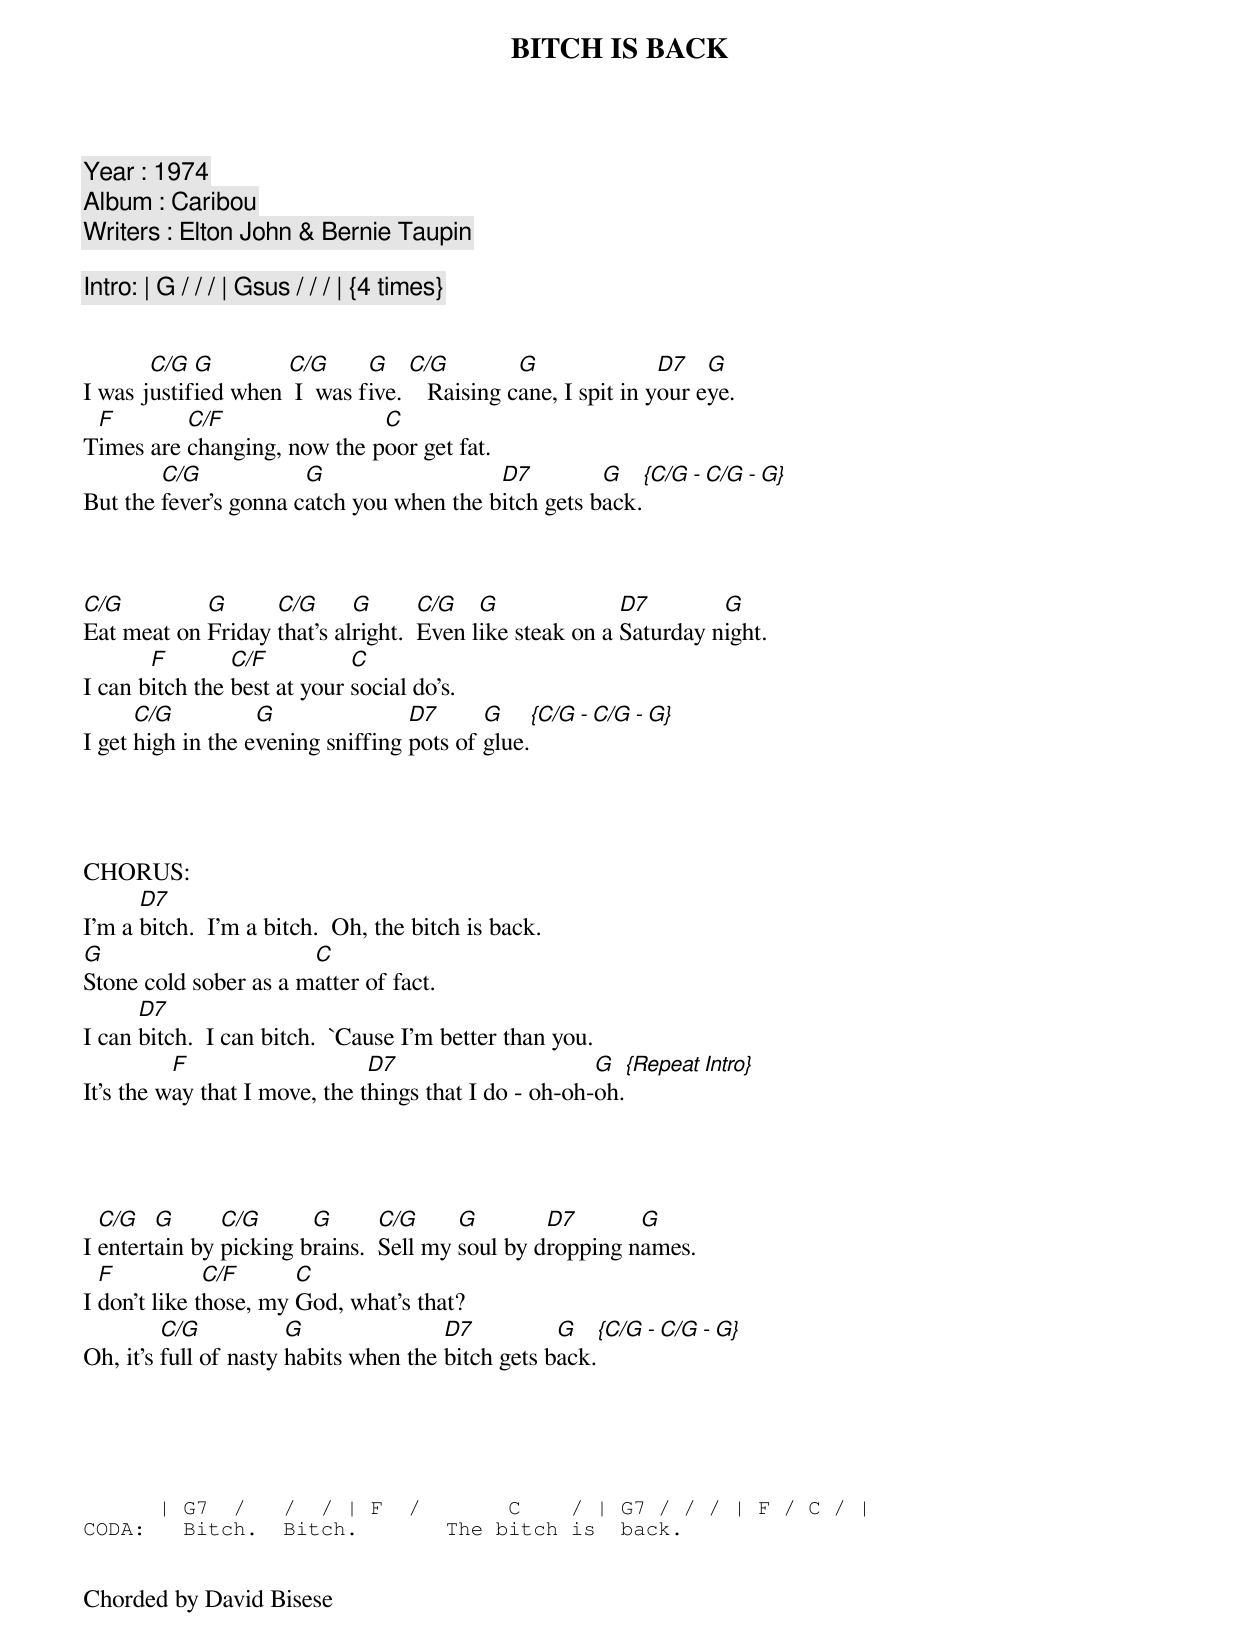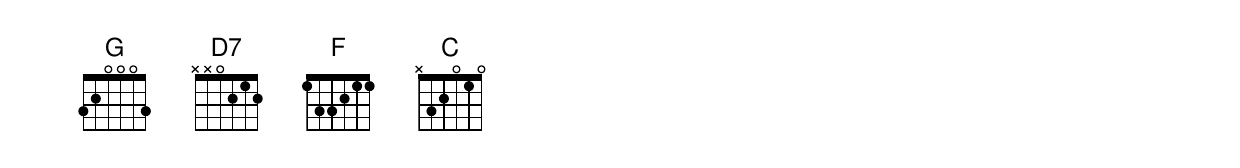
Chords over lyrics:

BITCH IS BACK

   Year : 1974
  Album : Caribou
Writers : Elton John & Bernie Taupin

Intro: | G / / / | Gsus / / / | {4 times}


       C/G  G        C/G      G    C/G         G               D7   G
I was justified when  I  was five.    Raising cane, I spit in your eye.
 F        C/F                C
Times are changing, now the poor get fat.
        C/G            G                  D7         G    {C/G - C/G - G}
But the fever's gonna catch you when the bitch gets back.



C/G         G      C/G      G       C/G   G              D7        G
Eat meat on Friday that's alright.  Even like steak on a Saturday night.
       F        C/F          C
I can bitch the best at your social do's.
      C/G          G               D7      G    {C/G - C/G - G}
I get high in the evening sniffing pots of glue.




CHORUS:
      D7
I'm a bitch.  I'm a bitch.  Oh, the bitch is back.
G                      C
Stone cold sober as a matter of fact.
      D7
I can bitch.  I can bitch.  `Cause I'm better than you.
          F                    D7                      G  {Repeat Intro}
It's the way that I move, the things that I do - oh-oh-oh.




  C/G   G      C/G      G       C/G     G        D7       G
I entertain by picking brains.  Sell my soul by dropping names.
  F           C/F      C
I don't like those, my God, what's that?
         C/G           G               D7          G    {C/G - C/G - G}
Oh, it's full of nasty habits when the bitch gets back.



{Repeat Chorus}


      | G7  /   /  / | F  /       C    / | G7 / / / | F / C / |
CODA:   Bitch.  Bitch.       The bitch is  back.


Chorded by David Bisese
